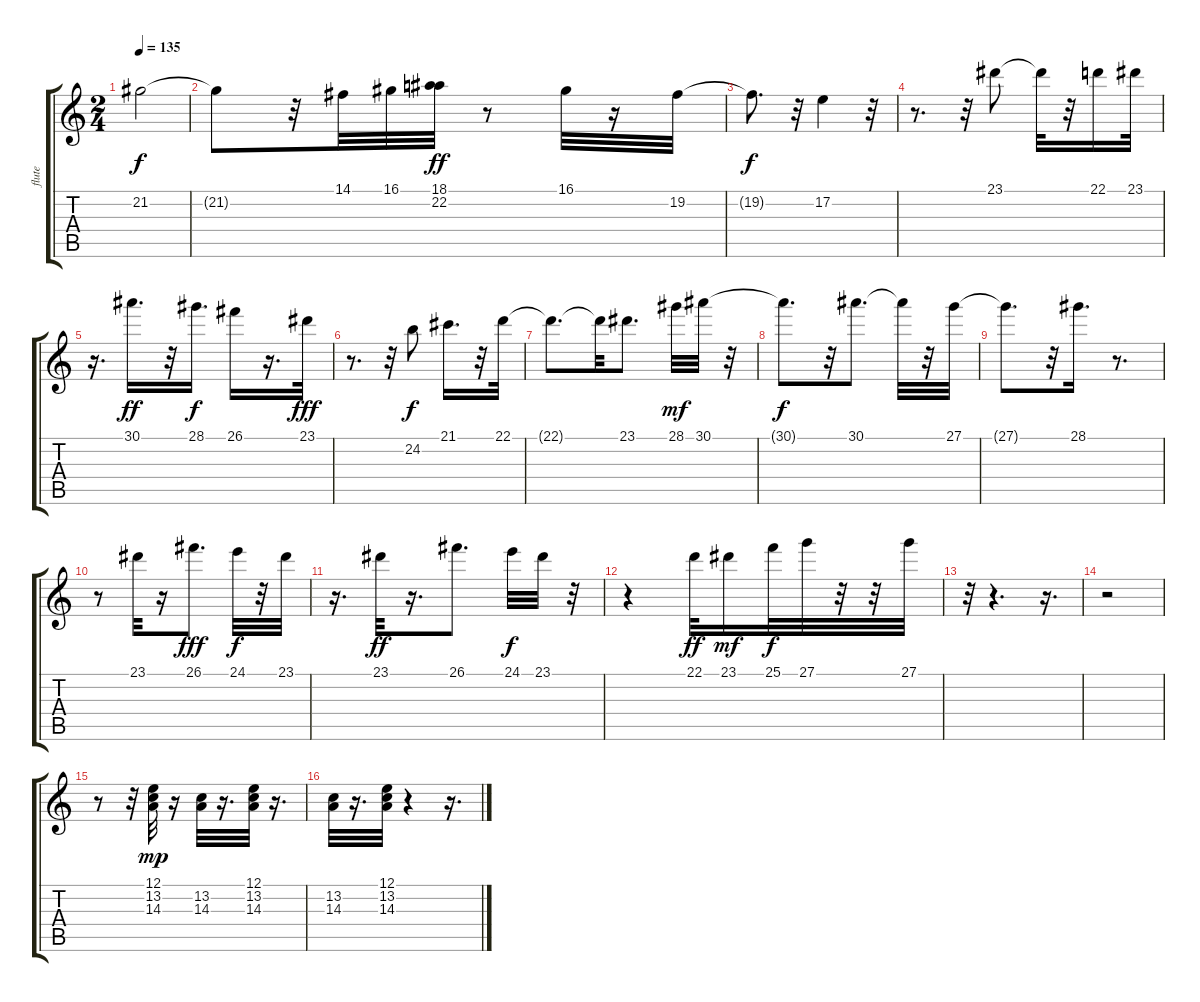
\track ("flute" "flute") {instrument flute}
\staff {score tabs}
\tuning (E4 B3 G3 D3 A2 E2) {hide}
\ts (2 4)
\tempo 135
\clef g2
\ks c
21.2{t}.2{dy f} |
21.2{t}.8 r.32 14.1.32 16.1.32 (18.1 22.2).32{dy ff} r.8 16.1.32 r.16 19.2.32 |
19.2{t}.8{d dy f} r.32 17.2.4 r.32 |
r.8{d} r.32 23.1.8 23.1{t}.32 r.32 22.1.16 23.1.32 |
r.16{d} 30.1.16{d dy ff} r.32 28.1.16{d dy f} 26.1.16 r.16{d} 23.1.32{dy fff} |
r.8{d} r.32 24.2.8{dy f} 21.1.16{d} r.32 22.1.32 |
22.1{t}.8{d} 22.1{t}.32 23.1.8{d} 28.1.32{dy mf} 30.1.32 r.32 |
30.1{t}.8{d dy f} r.32 30.1.8{d} 30.1{t}.32 r.32 27.1.32 |
27.1{t}.8{d} r.32 28.1.16{d} r.8{d} |
r.8 23.1.32 r.16 26.1.8{d dy fff} 24.1.32{dy f} r.32 23.1.32 |
r.16{d} 23.1.32{dy ff} r.16{d} 26.1.8{d} 24.1.32{dy f} 23.1.32 r.32 |
r.4 22.1.32{dy ff} 23.1.16{dy mf} 25.1.32{dy f} 27.1.32 r.32 r.32 27.1.32 |
r.32 r.4{d} r.16{d} |
r.2 |
r.8 r.32 (12.1 13.2 14.3).32{dy mp} r.16 (13.2 14.3).32 r.16{d} (12.1 13.2 14.3).32 r.16{d} |
(13.2 14.3).32 r.16{d} (12.1 13.2 14.3).32 r.4 r.16{d}
